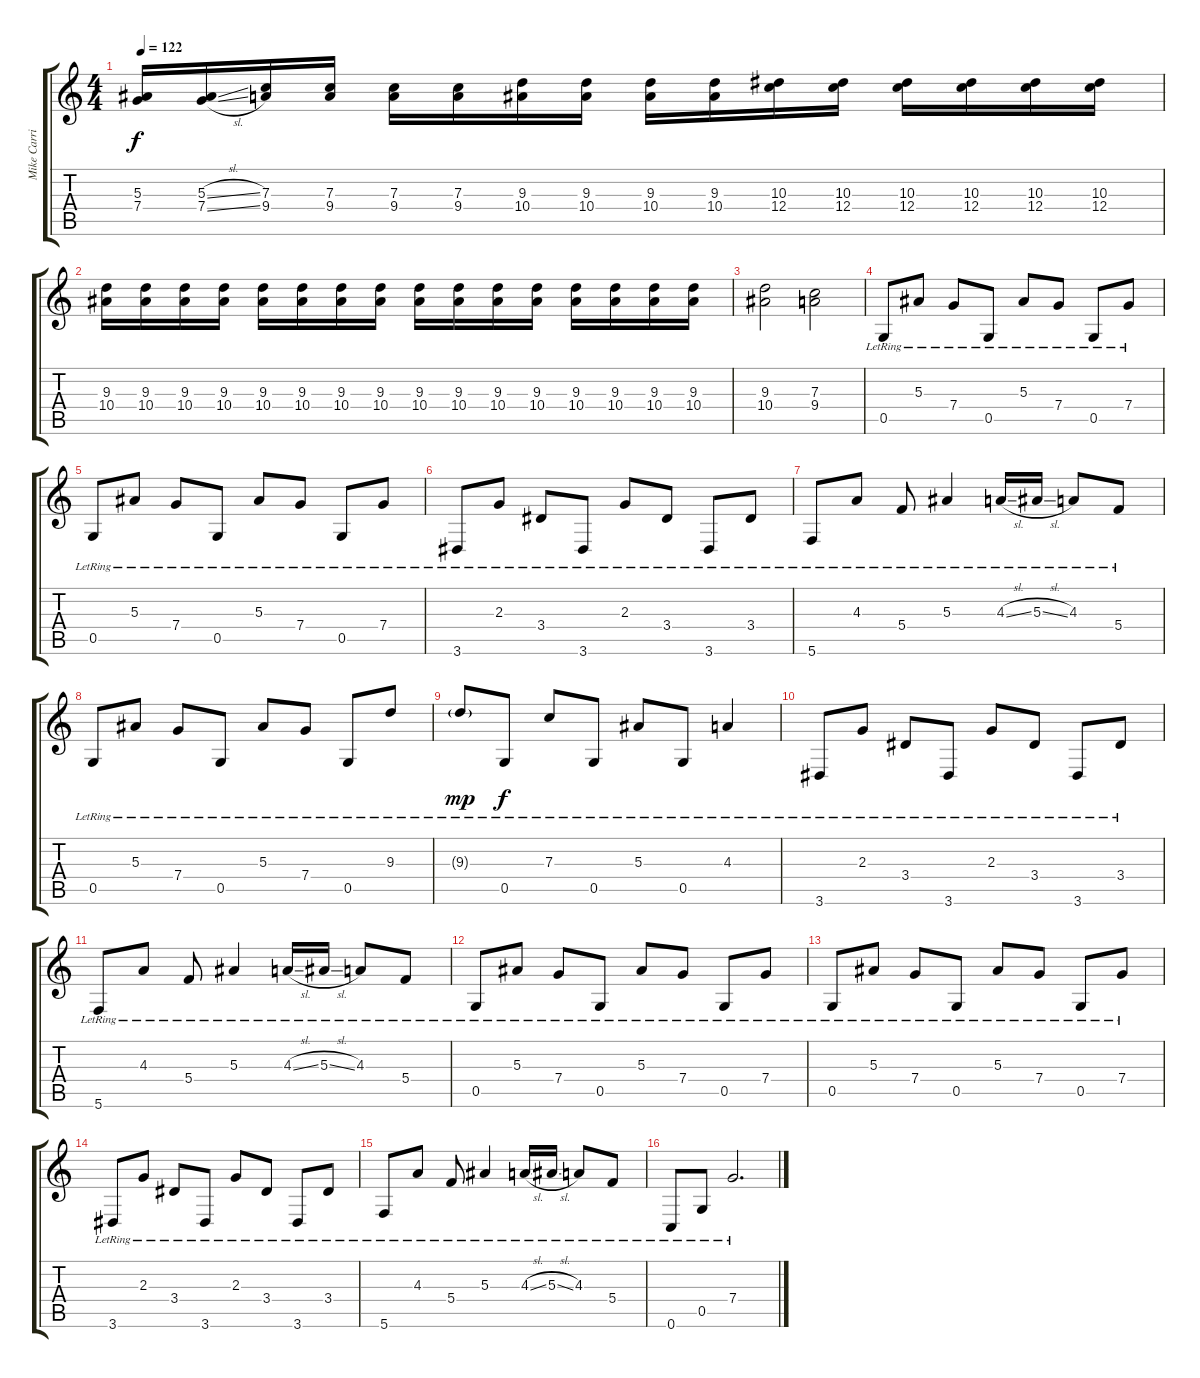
\track ("Mike Carrigan" "Mike Carri") {instrument overdrivenguitar}
\staff {score tabs}
\tuning (D4 A3 F3 C3 G2 C2) {hide}
\ts (4 4)
\tempo 122
\clef g2
\ks c
(5.3 7.4).16{dy f} (5.3{sl} 7.4{sl}).16 (7.3 9.4).16 (7.3 9.4).16 (7.3 9.4).16 (7.3 9.4).16 (9.3 10.4).16 (9.3 10.4).16 (9.3 10.4).16 (9.3 10.4).16 (10.3 12.4).16 (10.3 12.4).16 (10.3 12.4).16 (10.3 12.4).16 (10.3 12.4).16 (10.3 12.4).16 |
(9.3 10.4).16 (9.3 10.4).16 (9.3 10.4).16 (9.3 10.4).16 (9.3 10.4).16 (9.3 10.4).16 (9.3 10.4).16 (9.3 10.4).16 (9.3 10.4).16 (9.3 10.4).16 (9.3 10.4).16 (9.3 10.4).16 (9.3 10.4).16 (9.3 10.4).16 (9.3 10.4).16 (9.3 10.4).16 |
(9.3 10.4).2 (7.3 9.4).2 |
0.5{lr}.8{volume 13 instrument electricguitarjazz} 5.3{lr}.8 7.4{lr}.8 0.5{lr}.8 5.3{lr}.8 7.4{lr}.8 0.5{lr}.8 7.4{lr}.8 |
0.5{lr}.8 5.3{lr}.8 7.4{lr}.8 0.5{lr}.8 5.3{lr}.8 7.4{lr}.8 0.5{lr}.8 7.4{lr}.8 |
3.6{lr}.8 2.3{lr}.8 3.4{lr}.8 3.6{lr}.8 2.3{lr}.8 3.4{lr}.8 3.6{lr}.8 3.4{lr}.8 |
5.6{lr}.8 4.3{lr}.8 5.4{lr}.8 5.3{lr}.4 4.3{sl lr}.16 5.3{sl lr}.16 4.3{lr}.8 5.4{lr}.8 |
0.5{lr}.8 5.3{lr}.8 7.4{lr}.8 0.5{lr}.8 5.3{lr}.8 7.4{lr}.8 0.5{lr}.8 9.3{lr}.8 |
9.3{g lr}.8{dy mp} 0.5{lr}.8{dy f} 7.3{lr}.8 0.5{lr}.8 5.3{lr}.8 0.5{lr}.8 4.3{lr}.4 |
3.6{lr}.8 2.3{lr}.8 3.4{lr}.8 3.6{lr}.8 2.3{lr}.8 3.4{lr}.8 3.6{lr}.8 3.4{lr}.8 |
5.6{lr}.8 4.3{lr}.8 5.4{lr}.8 5.3{lr}.4 4.3{sl lr}.16 5.3{sl lr}.16 4.3{lr}.8 5.4{lr}.8 |
0.5{lr}.8 5.3{lr}.8 7.4{lr}.8 0.5{lr}.8 5.3{lr}.8 7.4{lr}.8 0.5{lr}.8 7.4{lr}.8 |
0.5{lr}.8 5.3{lr}.8 7.4{lr}.8 0.5{lr}.8 5.3{lr}.8 7.4{lr}.8 0.5{lr}.8 7.4{lr}.8 |
3.6{lr}.8 2.3{lr}.8 3.4{lr}.8 3.6{lr}.8 2.3{lr}.8 3.4{lr}.8 3.6{lr}.8 3.4{lr}.8 |
5.6{lr}.8 4.3{lr}.8 5.4{lr}.8 5.3{lr}.4 4.3{sl lr}.16 5.3{sl lr}.16 4.3{lr}.8 5.4{lr}.8 |
0.6{lr}.8 0.5{lr}.8 7.4{lr}.2{d}
